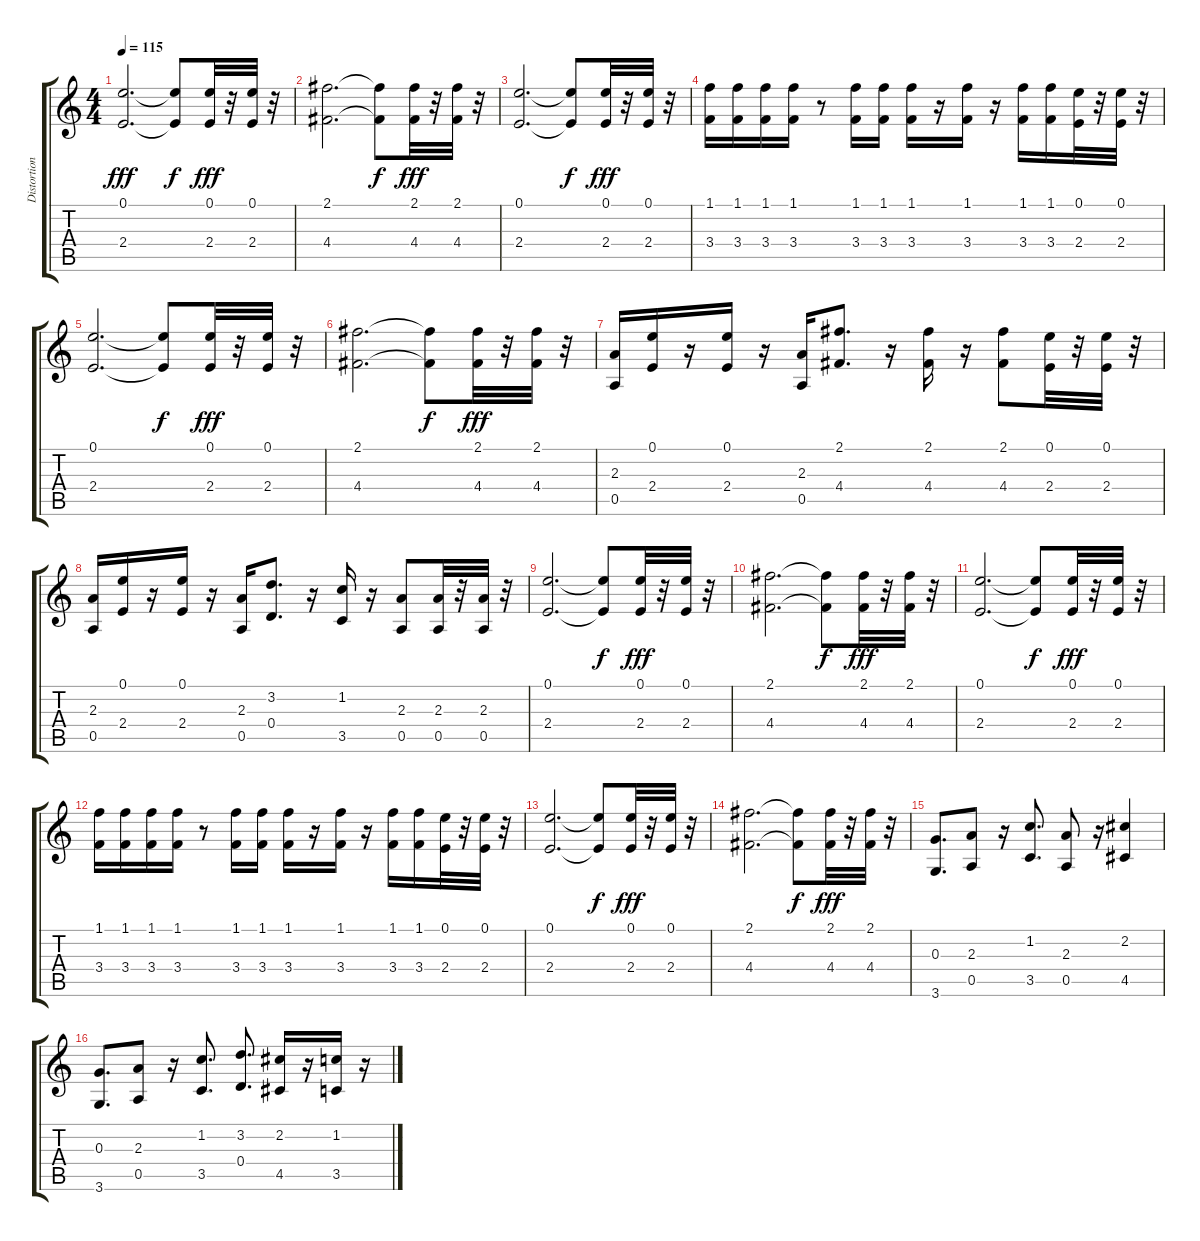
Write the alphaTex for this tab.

\track ("Distortion Guitar" "Distortion") {instrument overdrivenguitar}
\staff {score tabs}
\tuning (E4 B3 G3 D3 A2 E2) {hide}
\ts (4 4)
\tempo 115
\clef g2
\ks c
(0.1 2.4).2{d dy fff} (0.1{t} 2.4{t}).8{dy f} (0.1 2.4).32{dy fff} r.32 (0.1 2.4).32 r.32 |
(2.1 4.4).2{d} (2.1{t} 4.4{t}).8{dy f} (2.1 4.4).32{dy fff} r.32 (2.1 4.4).32 r.32 |
(0.1 2.4).2{d} (0.1{t} 2.4{t}).8{dy f} (0.1 2.4).32{dy fff} r.32 (0.1 2.4).32 r.32 |
(1.1 3.4).16 (1.1 3.4).16 (1.1 3.4).16 (1.1 3.4).16 r.8 (1.1 3.4).16 (1.1 3.4).16 (1.1 3.4).16 r.16 (1.1 3.4).16 r.16 (1.1 3.4).16 (1.1 3.4).16 (0.1 2.4).32 r.32 (0.1 2.4).32 r.32 |
(0.1 2.4).2{d} (0.1{t} 2.4{t}).8{dy f} (0.1 2.4).32{dy fff} r.32 (0.1 2.4).32 r.32 |
(2.1 4.4).2{d} (2.1{t} 4.4{t}).8{dy f} (2.1 4.4).32{dy fff} r.32 (2.1 4.4).32 r.32 |
(2.3 0.5).16 (0.1 2.4).16 r.16 (0.1 2.4).16 r.16 (2.3 0.5).16 (2.1 4.4).8{d} r.16 (2.1 4.4).16 r.16 (2.1 4.4).8 (0.1 2.4).32 r.32 (0.1 2.4).32 r.32 |
(2.3 0.5).16 (0.1 2.4).16 r.16 (0.1 2.4).16 r.16 (2.3 0.5).16 (3.2 0.4).8{d} r.16 (1.2 3.5).16 r.16 (2.3 0.5).8 (2.3 0.5).32 r.32 (2.3 0.5).32 r.32 |
(0.1 2.4).2{d} (0.1{t} 2.4{t}).8{dy f} (0.1 2.4).32{dy fff} r.32 (0.1 2.4).32 r.32 |
(2.1 4.4).2{d} (2.1{t} 4.4{t}).8{dy f} (2.1 4.4).32{dy fff} r.32 (2.1 4.4).32 r.32 |
(0.1 2.4).2{d} (0.1{t} 2.4{t}).8{dy f} (0.1 2.4).32{dy fff} r.32 (0.1 2.4).32 r.32 |
(1.1 3.4).16 (1.1 3.4).16 (1.1 3.4).16 (1.1 3.4).16 r.8 (1.1 3.4).16 (1.1 3.4).16 (1.1 3.4).16 r.16 (1.1 3.4).16 r.16 (1.1 3.4).16 (1.1 3.4).16 (0.1 2.4).32 r.32 (0.1 2.4).32 r.32 |
(0.1 2.4).2{d} (0.1{t} 2.4{t}).8{dy f} (0.1 2.4).32{dy fff} r.32 (0.1 2.4).32 r.32 |
(2.1 4.4).2{d} (2.1{t} 4.4{t}).8{dy f} (2.1 4.4).32{dy fff} r.32 (2.1 4.4).32 r.32 |
(0.3 3.6).8{d} (2.3 0.5).8 r.16 (1.2 3.5).8{d} (2.3 0.5).8 r.16 (2.2 4.5).4 |
(0.3 3.6).8{d} (2.3 0.5).8 r.16 (1.2 3.5).8{d} (3.2 0.4).8{d} (2.2 4.5).16 r.16 (1.2 3.5).16 r.16
